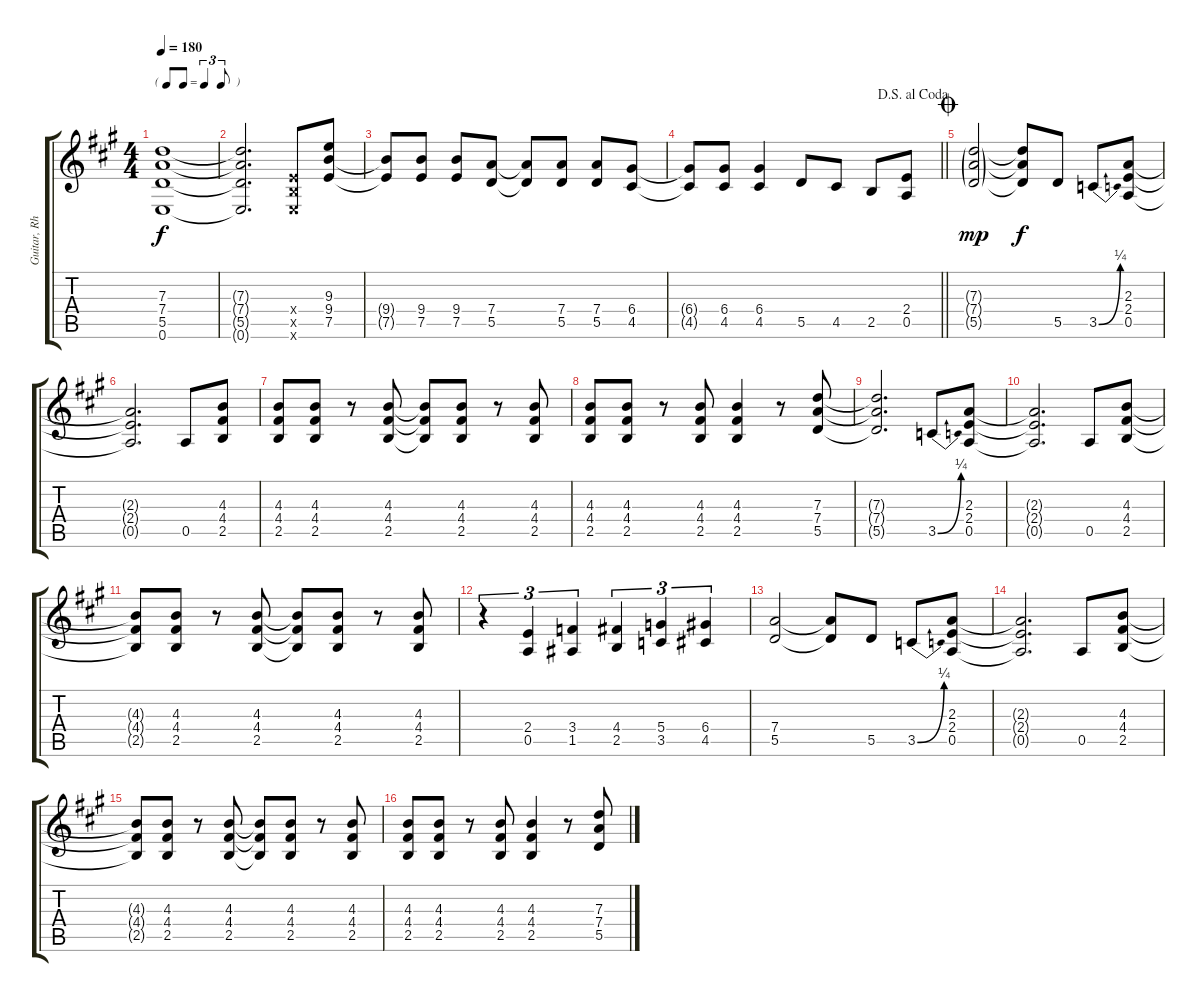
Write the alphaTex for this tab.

\track ("Guitar, Rhythm" "Guitar, Rh") {instrument distortionguitar}
\staff {score tabs}
\tuning (E4 B3 G3 D3 A2 E2) {hide}
\ts (4 4)
\tf triplet8th
\tempo 180
\clef g2
\ks a
(7.3{t} 7.4{t} 5.5{t} 0.6{t}).1{dy f} |
(7.3{t} 7.4{t} 5.5{t} 0.6{t}).2{d} (2.4{x} 2.5{x} 0.6{x}).8 (9.3 9.4 7.5).8 |
(9.4{t} 7.5{t}).8 (9.4 7.5).8 (9.4 7.5).8 (7.4 5.5).8 (7.4{t} 5.5{t}).8 (7.4 5.5).8 (7.4 5.5).8 (6.4 4.5).8 |
\jump dalsegnoalcoda
\barLineRight lightlight
(6.4{t} 4.5{t}).8 (6.4 4.5).8 (6.4 4.5).4 5.5.8 4.5.8 2.5.8 (2.4 0.5).8 |
\jump coda
(7.3{g} 7.4{g} 5.5{g}).2{dy mp} (7.3{t} 7.4{t} 5.5{t}).8{dy f} 5.5.8 3.5{be (bend 0 0 60 1)}.8 (2.3 2.4 0.5).8 |
(2.3{t} 2.4{t} 0.5{t}).2{d} 0.5.8 (4.3 4.4 2.5).8 |
(4.3 4.4 2.5).8 (4.3 4.4 2.5).8 r.8 (4.3 4.4 2.5).8 (4.3{t} 4.4{t} 2.5{t}).8 (4.3 4.4 2.5).8 r.8 (4.3 4.4 2.5).8 |
(4.3 4.4 2.5).8 (4.3 4.4 2.5).8 r.8 (4.3 4.4 2.5).8 (4.3 4.4 2.5).4 r.8 (7.3 7.4 5.5).8 |
(7.3{t} 7.4{t} 5.5{t}).2{d} 3.5{be (bend 0 0 60 1)}.8 (2.3 2.4 0.5).8 |
(2.3{t} 2.4{t} 0.5{t}).2{d} 0.5.8 (4.3 4.4 2.5).8 |
(4.3{t} 4.4{t} 2.5{t}).8 (4.3 4.4 2.5).8 r.8 (4.3 4.4 2.5).8 (4.3{t} 4.4{t} 2.5{t}).8 (4.3 4.4 2.5).8 r.8 (4.3 4.4 2.5).8 |
r.4{tu (3 2)} (2.4 0.5).4{tu (3 2)} (3.4 1.5).4{tu (3 2)} (4.4 2.5).4{tu (3 2)} (5.4 3.5).4{tu (3 2)} (6.4 4.5).4{tu (3 2)} |
(7.4 5.5).2 (7.4{t} 5.5{t}).8 5.5.8 3.5{be (bend 0 0 60 1)}.8 (2.3 2.4 0.5).8 |
(2.3{t} 2.4{t} 0.5{t}).2{d} 0.5.8 (4.3 4.4 2.5).8 |
(4.3{t} 4.4{t} 2.5{t}).8 (4.3 4.4 2.5).8 r.8 (4.3 4.4 2.5).8 (4.3{t} 4.4{t} 2.5{t}).8 (4.3 4.4 2.5).8 r.8 (4.3 4.4 2.5).8 |
(4.3 4.4 2.5).8 (4.3 4.4 2.5).8 r.8 (4.3 4.4 2.5).8 (4.3 4.4 2.5).4 r.8 (7.3 7.4 5.5).8
